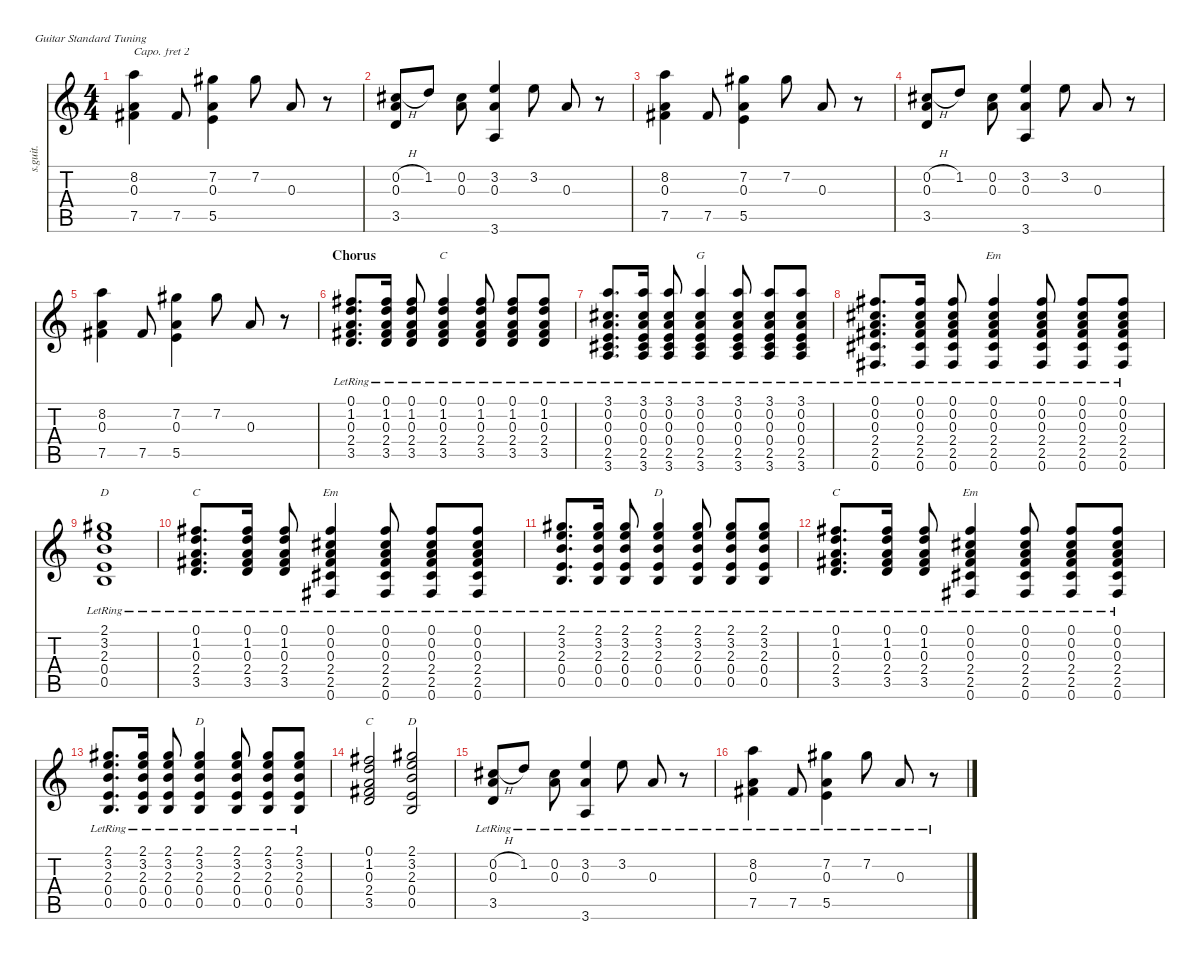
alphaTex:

\defaultSystemsLayout 4
\hideDynamics
\bracketExtendMode nobrackets
\track ("Acoustic Guitar" "s.guit.") {instrument acousticguitarnylon}
\staff {score tabs}
\capo 2
\tuning (E4 B3 G3 D3 A2 E2)
\chord ("C" 3 1 2 2 0 x) {showdiagram false}
\chord ("G" 3 1 2 2 0 x) {showdiagram false}
\chord ("Em" 3 1 2 2 0 x) {showdiagram false}
\chord ("D" 3 1 2 2 0 x) {showdiagram false}
\ts (4 4)
\tempo (102 hide)
\clef g2
\ks c
(8.2 0.3 7.5).4{dy f} 7.5.8 (7.2{acc #} 0.3 5.5).4 7.2{acc #}.8 0.3.8 r.8 |
(0.2{h} 0.3 3.5).8 1.2.8 (0.2 0.3).8 (3.2 0.3 3.6).4 3.2.8 0.3.8 r.8 |
(8.2 0.3 7.5).4 7.5.8 (7.2{acc #} 0.3 5.5).4 7.2{acc #}.8 0.3.8 r.8 |
(0.2{h} 0.3 3.5).8 1.2.8 (0.2 0.3).8 (3.2 0.3 3.6).4 3.2.8 0.3.8 r.8 |
(8.2 0.3 7.5).4 7.5.8 (7.2{acc #} 0.3 5.5).4 7.2{acc #}.8 0.3.8 r.8 |
\section ("" "Chorus")
(0.1{lr} 1.2{lr} 0.3{lr} 2.4{lr} 3.5{lr}).8{d} (0.1{lr} 1.2{lr} 0.3{lr} 2.4{lr} 3.5{lr}).16 (0.1{lr} 1.2{lr} 0.3{lr} 2.4{lr} 3.5{lr}).8 (0.1{lr} 1.2{lr} 0.3{lr} 2.4{lr} 3.5{lr}).4{ch "C"} (0.1{lr} 1.2{lr} 0.3{lr} 2.4{lr} 3.5{lr}).8 (0.1{lr} 1.2{lr} 0.3{lr} 2.4{lr} 3.5{lr}).8 (0.1{lr} 1.2{lr} 0.3{lr} 2.4{lr} 3.5{lr}).8 |
(3.1{lr} 0.2{lr} 0.3{lr} 0.4{lr} 2.5{lr} 3.6{lr}).8{d} (3.1{lr} 0.2{lr} 0.3{lr} 0.4{lr} 2.5{lr} 3.6{lr}).16 (3.1{lr} 0.2{lr} 0.3{lr} 0.4{lr} 2.5{lr} 3.6{lr}).8 (3.1{lr} 0.2{lr} 0.3{lr} 0.4{lr} 2.5{lr} 3.6{lr}).4{ch "G"} (3.1{lr} 0.2{lr} 0.3{lr} 0.4{lr} 2.5{lr} 3.6{lr}).8 (3.1{lr} 0.2{lr} 0.3{lr} 0.4{lr} 2.5{lr} 3.6{lr}).8 (3.1{lr} 0.2{lr} 0.3{lr} 0.4{lr} 2.5{lr} 3.6{lr}).8 |
(0.1{lr} 0.2{lr} 0.3{lr} 2.4{lr} 2.5{lr} 0.6{lr}).8{d} (0.1{lr} 0.2{lr} 0.3{lr} 2.4{lr} 2.5{lr} 0.6{lr}).16 (0.1{lr} 0.2{lr} 0.3{lr} 2.4{lr} 2.5{lr} 0.6{lr}).8 (0.1{lr} 0.2{lr} 0.3{lr} 2.4{lr} 2.5{lr} 0.6{lr}).4{ch "Em"} (0.1{lr} 0.2{lr} 0.3{lr} 2.4{lr} 2.5{lr} 0.6{lr}).8 (0.1{lr} 0.2{lr} 0.3{lr} 2.4{lr} 2.5{lr} 0.6{lr}).8 (0.1{lr} 0.2{lr} 0.3{lr} 2.4{lr} 2.5{lr} 0.6{lr}).8 |
(2.1{lr acc #} 3.2{lr} 2.3{lr} 0.4{lr} 0.5{lr}).1{ch "D"} |
(0.1{lr} 1.2{lr} 0.3{lr} 2.4{lr} 3.5{lr}).8{d ch "C"} (0.1{lr} 1.2{lr} 0.3{lr} 2.4{lr} 3.5{lr}).16 (0.1{lr} 1.2{lr} 0.3{lr} 2.4{lr} 3.5{lr}).8 (0.1{lr} 0.2{lr} 0.3{lr} 2.4{lr} 2.5{lr} 0.6{lr}).4{ch "Em"} (0.1{lr} 0.2{lr} 0.3{lr} 2.4{lr} 2.5{lr} 0.6{lr}).8 (0.1{lr} 0.2{lr} 0.3{lr} 2.4{lr} 2.5{lr} 0.6{lr}).8 (0.1{lr} 0.2{lr} 0.3{lr} 2.4{lr} 2.5{lr} 0.6{lr}).8 |
(2.1{lr acc #} 3.2{lr} 2.3{lr} 0.4{lr} 0.5{lr}).8{d} (2.1{lr acc #} 3.2{lr} 2.3{lr} 0.4{lr} 0.5{lr}).16 (2.1{lr acc #} 3.2{lr} 2.3{lr} 0.4{lr} 0.5{lr}).8 (2.1{lr acc #} 3.2{lr} 2.3{lr} 0.4{lr} 0.5{lr}).4{ch "D"} (2.1{lr acc #} 3.2{lr} 2.3{lr} 0.4{lr} 0.5{lr}).8 (2.1{lr acc #} 3.2{lr} 2.3{lr} 0.4{lr} 0.5{lr}).8 (2.1{lr acc #} 3.2{lr} 2.3{lr} 0.4{lr} 0.5{lr}).8 |
(0.1{lr} 1.2{lr} 0.3{lr} 2.4{lr} 3.5{lr}).8{d ch "C"} (0.1{lr} 1.2{lr} 0.3{lr} 2.4{lr} 3.5{lr}).16 (0.1{lr} 1.2{lr} 0.3{lr} 2.4{lr} 3.5{lr}).8 (0.1{lr} 0.2{lr} 0.3{lr} 2.4{lr} 2.5{lr} 0.6{lr}).4{ch "Em"} (0.1{lr} 0.2{lr} 0.3{lr} 2.4{lr} 2.5{lr} 0.6{lr}).8 (0.1{lr} 0.2{lr} 0.3{lr} 2.4{lr} 2.5{lr} 0.6{lr}).8 (0.1{lr} 0.2{lr} 0.3{lr} 2.4{lr} 2.5{lr} 0.6{lr}).8 |
(2.1{lr acc #} 3.2{lr} 2.3{lr} 0.4{lr} 0.5{lr}).8{d} (2.1{lr acc #} 3.2{lr} 2.3{lr} 0.4{lr} 0.5{lr}).16 (2.1{lr acc #} 3.2{lr} 2.3{lr} 0.4{lr} 0.5{lr}).8 (2.1{lr acc #} 3.2{lr} 2.3{lr} 0.4{lr} 0.5{lr}).4{ch "D"} (2.1{lr acc #} 3.2{lr} 2.3{lr} 0.4{lr} 0.5{lr}).8 (2.1{lr acc #} 3.2{lr} 2.3{lr} 0.4{lr} 0.5{lr}).8 (2.1{lr acc #} 3.2{lr} 2.3{lr} 0.4{lr} 0.5{lr}).8 |
(0.1 1.2 0.3 2.4 3.5).2{ch "C"} (2.1{acc #} 3.2 2.3 0.4 0.5).2{ch "D"} |
(0.2{h lr} 0.3{lr} 3.5{lr}).8 1.2{lr}.8 (0.2{lr} 0.3{lr}).8 (3.2{lr} 0.3{lr} 3.6{lr}).4 3.2{lr}.8 0.3{lr}.8 r.8 |
(8.2{lr} 0.3{lr} 7.5{lr}).4 7.5{lr}.8 (7.2{lr acc #} 0.3{lr} 5.5{lr}).4 7.2{lr acc #}.8 0.3{lr}.8 r.8
